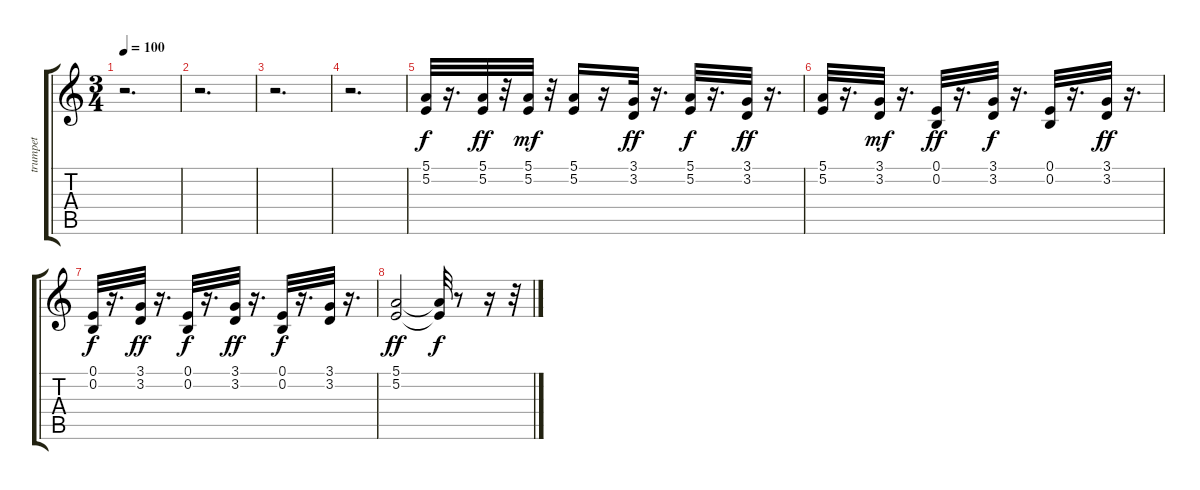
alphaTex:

\track ("trumpet" "trumpet") {instrument trumpet}
\staff {score tabs}
\tuning (E4 B3 G3 D3 A2 E2) {hide}
\ts (3 4)
\tempo 100
\clef g2
\ks c
r.2{d dy f} |
r.2{d} |
r.2{d} |
r.2{d} |
(5.1 5.2).32{volume 12 balance 11 instrument trumpet} r.16{d} (5.1 5.2).32{dy ff} r.32 (5.1 5.2).32{dy mf} r.32 (5.1 5.2).16 r.16 (3.1 3.2).32{dy ff} r.16{d} (5.1 5.2).32{dy f} r.16{d} (3.1 3.2).32{dy ff} r.16{d} |
(5.1 5.2).32 r.16{d} (3.1 3.2).32{dy mf} r.16{d} (0.1 0.2).32{dy ff} r.16{d} (3.1 3.2).32{dy f} r.16{d} (0.1 0.2).32 r.16{d} (3.1 3.2).32{dy ff} r.16{d} |
(0.1 0.2).32{dy f} r.16{d} (3.1 3.2).32{dy ff} r.16{d} (0.1 0.2).32{dy f} r.16{d} (3.1 3.2).32{dy ff} r.16{d} (0.1 0.2).32{dy f} r.16{d} (3.1 3.2).32 r.16{d} |
(5.1 5.2).2{dy ff} (5.1{t} 5.2{t}).32{dy f} r.8 r.16 r.32
